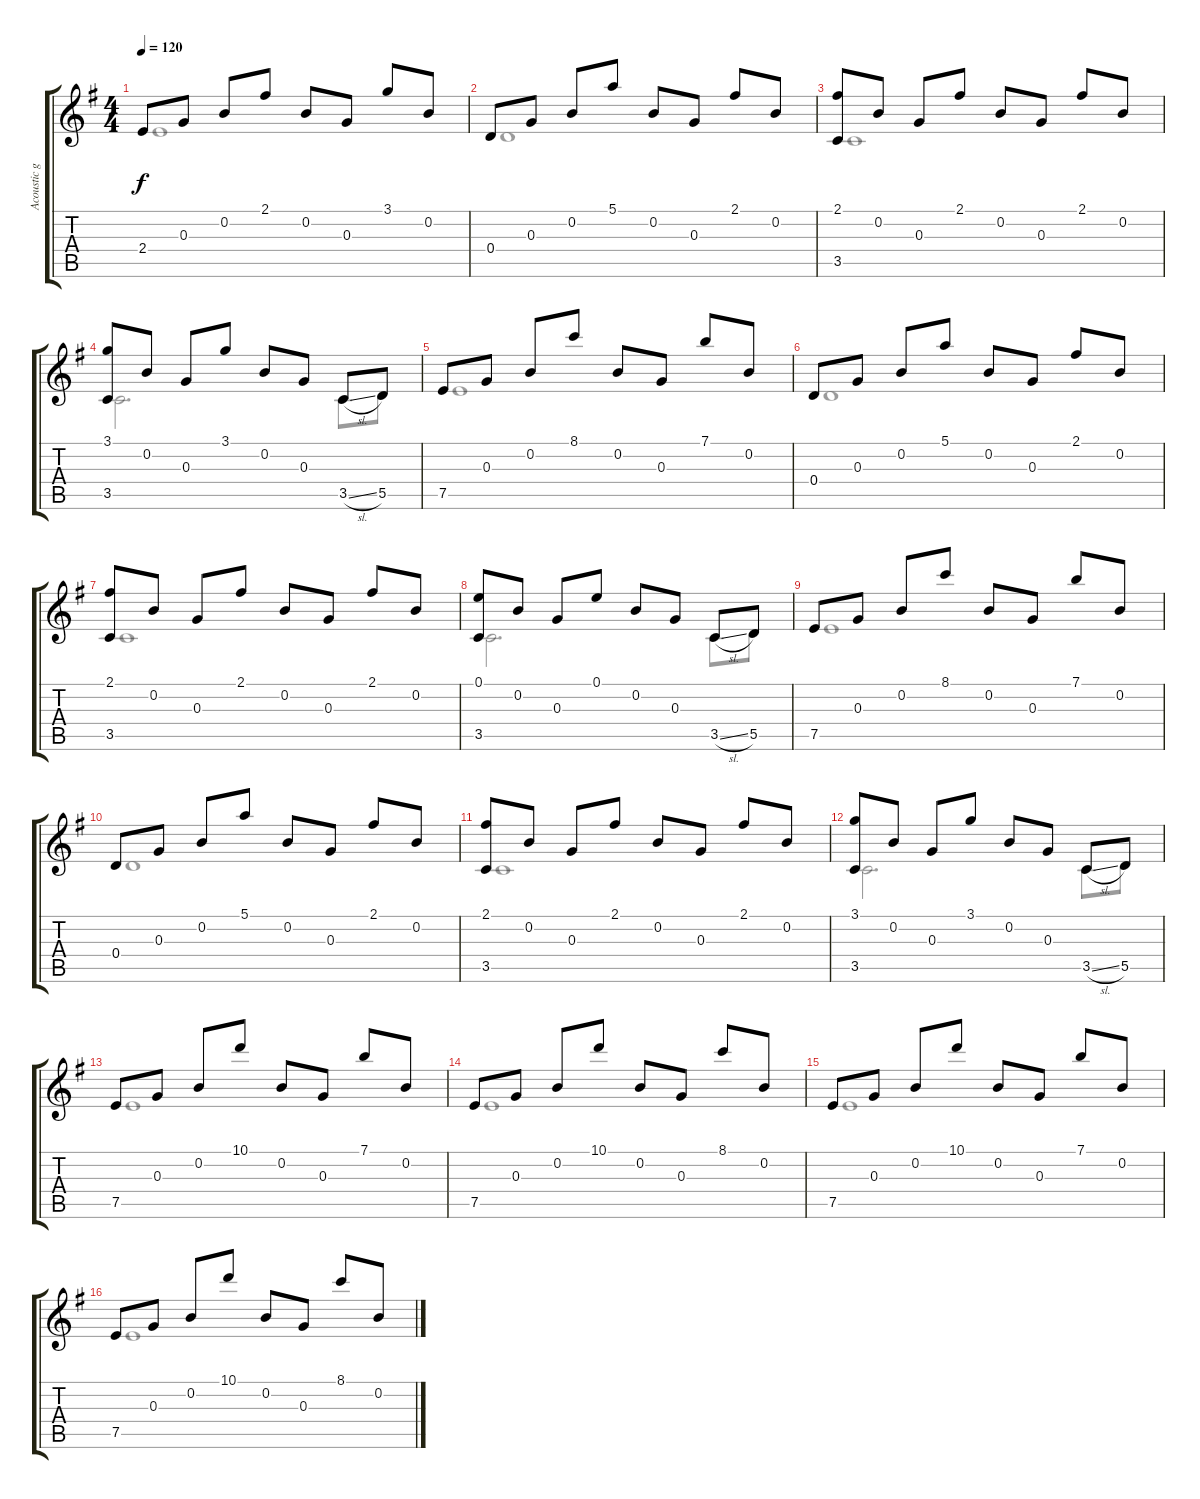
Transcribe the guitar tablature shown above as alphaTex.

\track ("Acoustic guitar" "Acoustic g") {instrument acousticguitarnylon}
\staff {score tabs}
\tuning (E4 B3 G3 D3 A2 E2) {hide}
\voice
\ts (4 4)
\tempo 120
\clef g2
\ks eminor
2.4.8{dy f} 0.3.8 0.2.8 2.1.8 0.2.8 0.3.8 3.1.8 0.2.8 |
0.4.8 0.3.8 0.2.8 5.1.8 0.2.8 0.3.8 2.1.8 0.2.8 |
(2.1 3.5).8 0.2.8 0.3.8 2.1.8 0.2.8 0.3.8 2.1.8 0.2.8 |
(3.1 3.5).8 0.2.8 0.3.8 3.1.8 0.2.8 0.3.8 3.5{sl}.8 5.5.8 |
7.5.8 0.3.8 0.2.8 8.1.8 0.2.8 0.3.8 7.1.8 0.2.8 |
0.4.8 0.3.8 0.2.8 5.1.8 0.2.8 0.3.8 2.1.8 0.2.8 |
(2.1 3.5).8 0.2.8 0.3.8 2.1.8 0.2.8 0.3.8 2.1.8 0.2.8 |
(0.1 3.5).8 0.2.8 0.3.8 0.1.8 0.2.8 0.3.8 3.5{sl}.8 5.5.8 |
7.5.8 0.3.8 0.2.8 8.1.8 0.2.8 0.3.8 7.1.8 0.2.8 |
0.4.8 0.3.8 0.2.8 5.1.8 0.2.8 0.3.8 2.1.8 0.2.8 |
(2.1 3.5).8 0.2.8 0.3.8 2.1.8 0.2.8 0.3.8 2.1.8 0.2.8 |
(3.1 3.5).8 0.2.8 0.3.8 3.1.8 0.2.8 0.3.8 3.5{sl}.8 5.5.8 |
7.5.8 0.3.8 0.2.8 10.1.8 0.2.8 0.3.8 7.1.8 0.2.8 |
7.5.8 0.3.8 0.2.8 10.1.8 0.2.8 0.3.8 8.1.8 0.2.8 |
7.5.8 0.3.8 0.2.8 10.1.8 0.2.8 0.3.8 7.1.8 0.2.8 |
7.5.8 0.3.8 0.2.8 10.1.8 0.2.8 0.3.8 8.1.8 0.2.8
\voice
\clef g2
\ottava regular
\simile none
\ks eminor
2.4.1{dy f} |
0.4.1 |
3.5.1 |
3.5.2{d} 3.5.8 5.5.8 |
7.5.1 |
0.4.1 |
3.5.1 |
3.5.2{d} 3.5.8 5.5.8 |
7.5.1 |
0.4.1 |
3.5.1 |
3.5.2{d} 3.5.8 5.5.8 |
7.5.1 |
7.5.1 |
7.5.1 |
7.5.1
